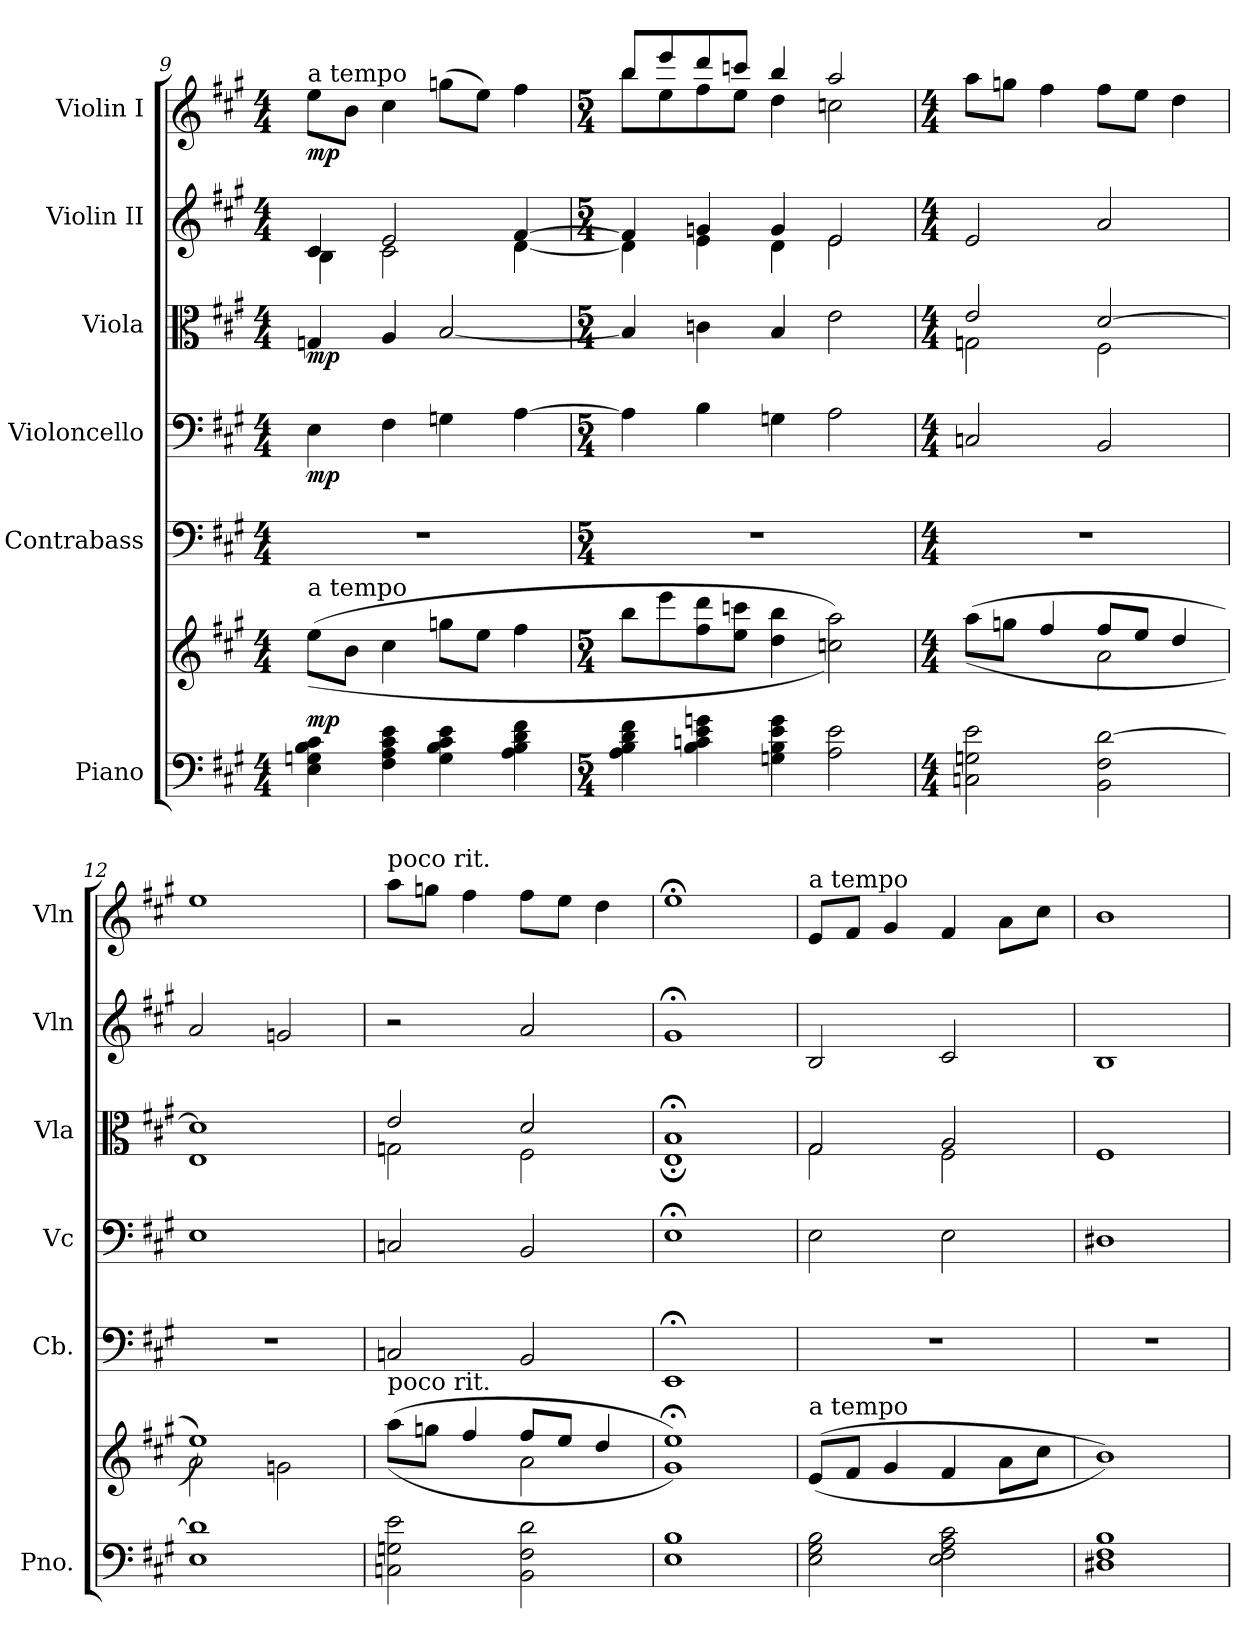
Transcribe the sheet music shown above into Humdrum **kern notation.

**kern	**kern	**dynam	**kern	**kern	**dynam	**kern	**dynam	**kern	**dynam	**kern	**dynam
*part6	*part6	*part6	*part5	*part4	*part4	*part3	*part3	*part2	*part2	*part1	*part1
*staff7	*staff6	*staff6/7	*staff5	*staff4	*staff4	*staff3	*staff3	*staff2	*staff2	*staff1	*staff1
*I"Piano	*	*	*I"Contrabass	*I"Violoncello	*	*I"Viola	*	*I"Violin II	*	*I"Violin I	*
*I'Pno.	*	*	*I'Cb.	*I'Vc	*	*I'Vla	*	*I'Vln	*	*I'Vln	*
*clefF4	*clefG2	*	*clefF4	*clefF4	*	*clefC3	*	*clefG2	*	*clefG2	*
*	*	*	*ITrd7c12	*	*	*	*	*	*	*	*
*k[f#c#g#]	*k[f#c#g#]	*	*k[f#c#g#]	*k[f#c#g#]	*	*k[f#c#g#]	*	*k[f#c#g#]	*	*k[f#c#g#]	*
*M4/4	*M4/4	*	*M4/4	*M4/4	*	*M4/4	*	*M4/4	*	*M4/4	*
=9	=9	=9	=9	=9	=9	=9	=9	=9	=9	=9	=9
*	*	*	*	*	*	*	*	*^	*	*	*
!	!	!	!	!	!	!	!	!	!	!	!LO:TX:a:t=a tempo	!
!	!LO:TX:a:t=a tempo	!	!	!	!	!	!	!	!	!	!	!
!	!	!LO:DY:a=2	!	!	!LO:DY:b	!	!LO:DY:b	!	!	!LO:DY:b	!	!
!	!	!	!	!	!	!	!	!	!	!LO:DY:n=1:b	!	!LO:DY:b
4E\ 4Gn\ 4B\ 4c#\	(>(>8ee\L	mp	1r	4E\	mp	4Gn/	mp	4c#/	4B\	mp mp	8ee\L	mp
.	8b\J	.	.	.	.	.	.	.	.	.	8b\J	.
4F#\ 4A\ 4c#\ 4e\	4cc#\	.	.	4F#\	.	4A/	.	2e/	2c#\	.	4cc#\	.
4G\ 4B\ 4c#\ 4e\	8ggn\L	.	.	4Gn\	.	[2B/	.	.	.	.	(>8ggn\L	.
.	8ee\J	.	.	.	.	.	.	.	.	.	8ee\J)	.
4A\ 4B\ 4d\ 4f#\	4ff#\	.	.	[4A\	.	.	.	[4f#/	[4d\	.	4ff#\	.
=10	=10	=10	=10	=10	=10	=10	=10	=10	=10	=10	=10	=10
*M5/4	*M5/4	*	*M5/4	*M5/4	*	*M5/4	*	*M5/4	*	*	*M5/4	*
*	*	*	*	*	*	*	*	*	*	*	*^	*
4A\ 4B\ 4d\ 4f#\	8bb\L	.	4%5r	4A\]	.	4B/]	.	4f#/]	4d\]	.	8bb/L	8bb\L	.
.	8eee\	.	.	.	.	.	.	.	.	.	8eee/	8ee\	.
4B\ 4cn\ 4e\ 4gn\	8ff#\ 8ddd\	.	.	4B\	.	4cn\	.	4gn/	4e\	.	8ddd/	8ff#\	.
.	8ee\ 8cccn\J	.	.	.	.	.	.	.	.	.	8cccn/J	8ee\J	.
4Gn\ 4B\ 4e\ 4g\	4dd\ 4bb\	.	.	4Gn\	.	4B/	.	4g/	4d\	.	4bb/	4dd\	.
2A\ 2e\	2ccn\ 2aa\))	.	.	2A\	.	2e\	.	2e/	2e\	.	2aa/	2ccn\	.
*	*	*	*	*	*	*	*	*v	*v	*	*	*	*
*	*	*	*	*	*	*	*	*	*	*v	*v	*
=11	=11	=11	=11	=11	=11	=11	=11	=11	=11	=11	=11
*M4/4	*M4/4	*	*M4/4	*M4/4	*	*M4/4	*	*M4/4	*	*M4/4	*
*	*^	*	*	*	*	*^	*	*	*	*	*
2Cn\ 2Gn\ 2e\	(>(>8aa\L	2ryy	.	1r	2Cn/	.	2e/	2Gn\	.	2e/	.	8aa\L	.
.	8ggn\J	.	.	.	.	.	.	.	.	.	.	8ggn\J	.
.	4ff#/	.	.	.	.	.	.	.	.	.	.	4ff#\	.
2BB\ 2F#\ [2d\	8ff#/L	2a\	.	.	2BB/	.	[2d/	2F#\	.	2a/	.	8ff#\L	.
.	8ee/J	.	.	.	.	.	.	.	.	.	.	8ee\J	.
.	4dd/	.	.	.	.	.	.	.	.	.	.	4dd\	.
=12	=12	=12	=12	=12	=12	=12	=12	=12	=12	=12	=12	=12	=12
1E 1d]	1ee))	2a<\	.	1r	1E	.	1d]	1E	.	2a/	.	1ee	.
.	.	2gn\	.	.	.	.	.	.	.	2gn/	.	.	.
!!LO:PB:g=z
=13	=13	=13	=13	=13	=13	=13	=13	=13	=13	=13	=13	=13	=13
!	!	!	!	!	!	!	!	!	!	!	!	!LO:TX:a:t=poco rit.	!
!	!LO:TX:a:t=poco rit.	!	!	!	!	!	!	!	!	!	!	!	!
2Cn\ 2Gn\ 2e\	(>(>8aa\L	2ryy	.	2CCn/	2Cn/	.	2e/	2Gn\	.	2r	.	8aa\L	.
.	8ggn\J	.	.	.	.	.	.	.	.	.	.	8ggn\J	.
.	4ff#/	.	.	.	.	.	.	.	.	.	.	4ff#\	.
2BB\ 2F#\ 2d\	8ff#/L	2a\	.	2BBB/	2BB/	.	2d/	2F#\	.	2a/	.	8ff#\L	.
.	8ee/J	.	.	.	.	.	.	.	.	.	.	8ee\J	.
.	4dd/	.	.	.	.	.	.	.	.	.	.	4dd\	.
*	*v	*v	*	*	*	*	*	*	*	*	*	*	*
=14	=14	=14	=14	=14	=14	=14	=14	=14	=14	=14	=14	=14
1E 1B	1g#;< 1ee;<))	.	1EEE;<	1E;<	.	1B;<	1E;	.	1g#;<	.	1ee;<	.
=15	=15	=15	=15	=15	=15	=15	=15	=15	=15	=15	=15	=15
!	!	!	!	!	!	!	!	!	!	!	!LO:TX:a:t=a tempo	!
!	!LO:TX:a:t=a tempo	!	!	!	!	!	!	!	!	!	!	!
2E\ 2G#\ 2B\	(>(>8e/L	.	1r	2E\	.	2G#/	2G#\	.	2B/	.	8e/L	.
.	8f#/J	.	.	.	.	.	.	.	.	.	8f#/J	.
.	4g#/	.	.	.	.	.	.	.	.	.	4g#/	.
2E\ 2F#\ 2A\ 2c#\	4f#/	.	.	2E\	.	2A/	2F#\	.	2c#/	.	4f#/	.
.	8a\L	.	.	.	.	.	.	.	.	.	8a\L	.
.	8cc#\J	.	.	.	.	.	.	.	.	.	8cc#\J	.
*	*	*	*	*	*	*v	*v	*	*	*	*	*
=16	=16	=16	=16	=16	=16	=16	=16	=16	=16	=16	=16
1D#X 1F# 1B	1b))	.	1r	1D#X	.	1F#	.	1B	.	1b	.
=	=	=	=	=	=	=	=	=	=	=	=
*-	*-	*-	*-	*-	*-	*-	*-	*-	*-	*-	*-
